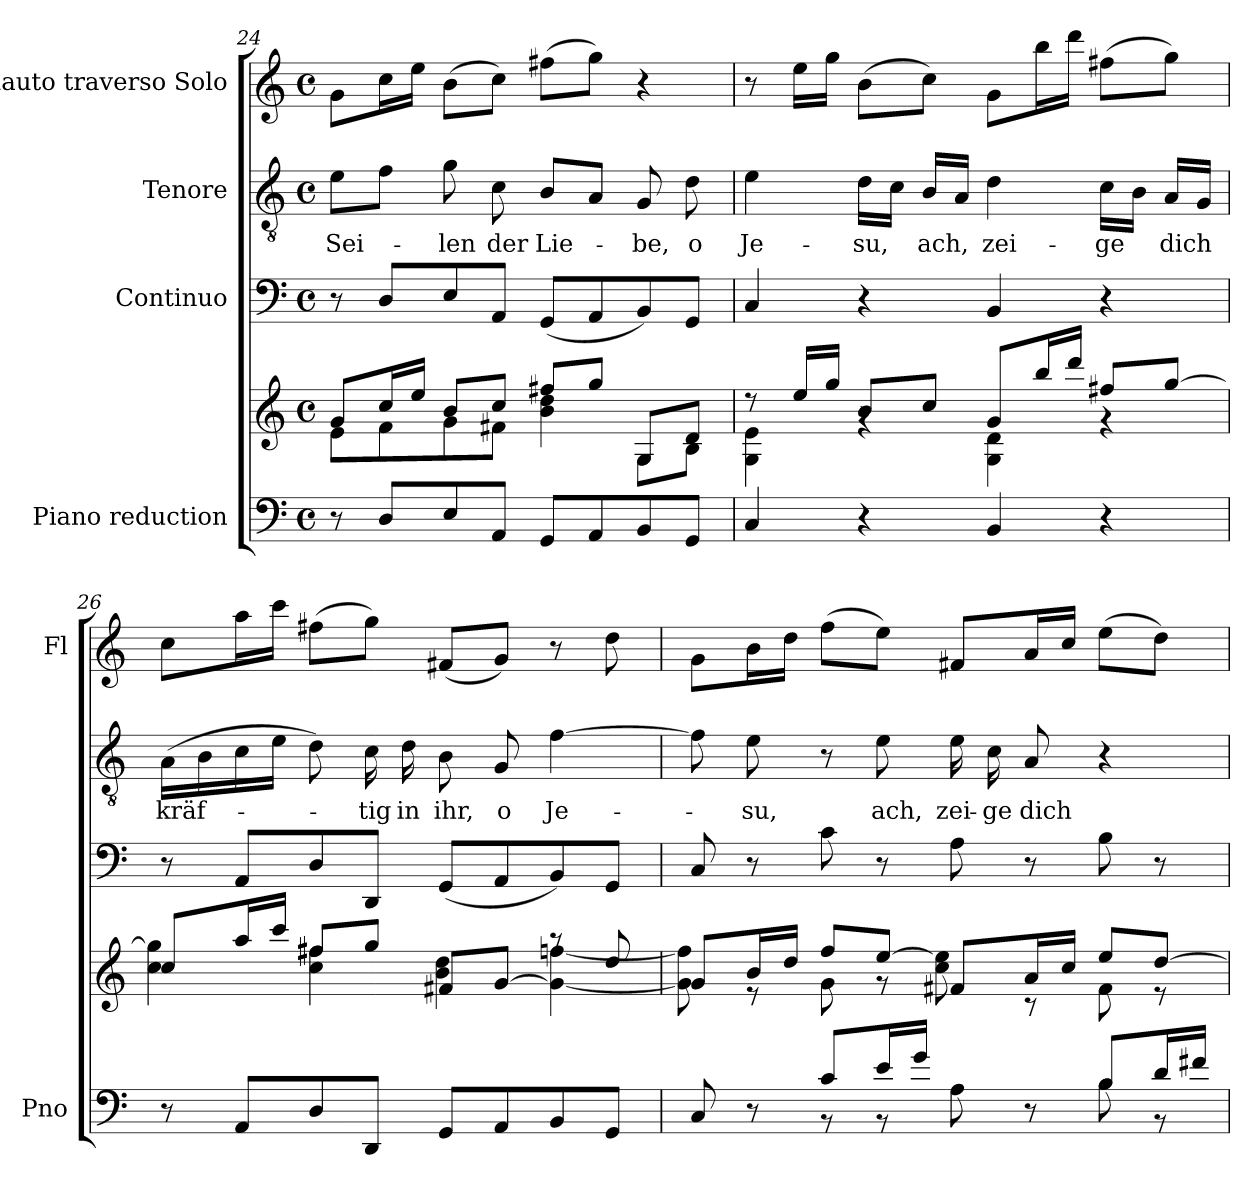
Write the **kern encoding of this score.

**kern	**kern	**kern	**kern	**text	**kern
*part4	*part4	*part3	*part2	*part2	*part1
*staff5	*staff4	*staff3	*staff2	*staff2	*staff1
*I"Piano reduction	*	*I"Continuo	*I"Tenore	*	*I"Flauto traverso Solo
*I'Pno	*	*	*	*	*I'Fl
!!LO:PB:g=z
*clefF4	*clefG2	*clefF4	*clefGv2	*	*clefG2
*k[]	*k[]	*k[]	*k[]	*	*k[]
*M4/4	*M4/4	*M4/4	*M4/4	*	*M4/4
*met(c)	*met(c)	*met(c)	*met(c)	*	*met(c)
=24	=24	=24	=24	=24	=24
*	*^	*	*	*	*
!	!	!	!	!	!LO:LY:b	!
8r	8g/L	8e\L	8r	8e\L	Sei-	8g\L
8D/L	16cc/L	8f\	8D/L	8f\J	.	16cc\L
.	16ee/JJ	.	.	.	.	16ee\JJ
!	!	!	!	!	!LO:LY:b	!
8E/	8b/L	8g\	8E/	8g\	-len	(>8b\L
!	!	!	!	!	!LO:LY:b	!
8AA/J	8cc/J	8f#X\J	8AA/J	8c\	der	8cc\J)
!	!	!	!	!	!LO:LY:b	!
8GG/L	8ff#X/L	4b\ 4dd\	(<8GG/L	8B/L	Lie-	(>8ff#X\L
8AA/	8gg/J	.	8AA/	8A/J	.	8gg\J)
!	!	!	!	!	!LO:LY:b	!
8BB/	8G/L	8G\L	8BB/)	8G/	-be,	4r
!	!	!	!	!	!LO:LY:b	!
8GG/J	8d/J	8B\J	8GG/J	8d\	o	.
=25	=25	=25	=25	=25	=25	=25
!	!	!	!	!	!LO:LY:b	!
4C/	8r	4G\ 4e\	4C/	4e\	Je-	8r
.	16ee/LL	.	.	.	.	16ee\LL
.	16gg/JJ	.	.	.	.	16gg\JJ
!	!	!	!	!	!LO:LY:b	!
4r	8b/L	4rg	4r	16d\LL	-su,	(>8b\L
.	.	.	.	16c\JJ	.	.
!	!	!	!	!	!LO:LY:b	!
.	8cc/J	.	.	16B/LL	ach,	8cc\J)
.	.	.	.	16A/JJ	.	.
!	!	!	!	!	!LO:LY:b	!
4BB/	8g/L	4G\ 4d\	4BB/	4d\	zei-	8g\L
.	16bb/L	.	.	.	.	16bb\L
.	16ddd/JJ	.	.	.	.	16ddd\JJ
!	!	!	!	!	!LO:LY:b	!
4r	8ff#X/L	4rg	4r	16c\LL	-ge	(>8ff#X\L
.	.	.	.	16B\JJ	.	.
!	!	!	!	!	!LO:LY:b	!
.	[8gg/J	.	.	16A/LL	dich	8gg\J)
.	.	.	.	16G/JJ	.	.
=26	=26	=26	=26	=26	=26	=26
!	!	!	!	!	!LO:LY:b	!
8r	8cc/L	4cc\ 4gg\]	8r	(>16A\LL	kräf-	8cc\L
.	.	.	.	16B\	.	.
8AA/L	16aa/L	.	8AA/L	16c\	.	16aa\L
.	16ccc/JJ	.	.	16e\JJ	.	16ccc\JJ
8D/	8ff#X/L	4cc\ 4ff#\	8D/	8d\)	.	(>8ff#X\L
!	!	!	!	!	!LO:LY:b	!
8DD/J	8gg/J	.	8DD/J	16c\	-tig	8gg\J)
!	!	!	!	!	!LO:LY:b	!
.	.	.	.	16d\	in	.
!	!	!	!	!	!LO:LY:b	!
8GG/L	8f#X/L	4b\ 4dd\	(<8GG/L	8B\	ihr,	(<8f#X/L
!	!	!	!	!	!LO:LY:b	!
8AA/	[8g/J	.	8AA/	8G/	o	8g/J)
!	!	!	!	!	!LO:LY:b	!
8BB/	8raa	4g\_ [4ffn\	8BB/)	[4f\	Je-	8r
8GG/J	8dd/	.	8GG/J	.	.	8dd\
=27	=27	=27	=27	=27	=27	=27
*^	*	*	*	*	*	*
8C/	8ryy	8g/L	8g\] 8ff\]	8C/	8f\]	.	8g\L
!	!	!	!	!	!	!LO:LY:b	!
8r	8ryy	16b/L	8r	8r	8e\	-su,	16b\L
.	.	16dd/JJ	.	.	.	.	16dd\JJ
8c/L	8r	8ff/L	8g\	8c\	8r	.	(>8ff\L
!	!	!	!	!	!	!LO:LY:b	!
16e/L	8r	[8ee/J	8r	8r	8e\	ach,	8ee\J)
16g/JJ	.	.	.	.	.	.	.
!	!	!	!	!	!	!LO:LY:b	!
8A\	8ryy	8f#X/L	8cc\ 8ee\]	8A\	16e\	zei-	8f#X/L
!	!	!	!	!	!	!LO:LY:b	!
.	.	.	.	.	16c\	-ge	.
!	!	!	!	!	!	!LO:LY:b	!
8r	8ryy	16a/L	8r	8r	8A/	dich	16a/L
.	.	16cc/JJ	.	.	.	.	16cc/JJ
8B/L	8B\	8ee/L	8f#\	8B\	4r	.	(>8ee\L
16d/L	8r	[8dd/J	8r	8r	.	.	8dd\J)
16f#X/JJ	.	.	.	.	.	.	.
*v	*v	*	*	*	*	*	*
*	*v	*v	*	*	*	*
=	=	=	=	=	=
*-	*-	*-	*-	*-	*-
